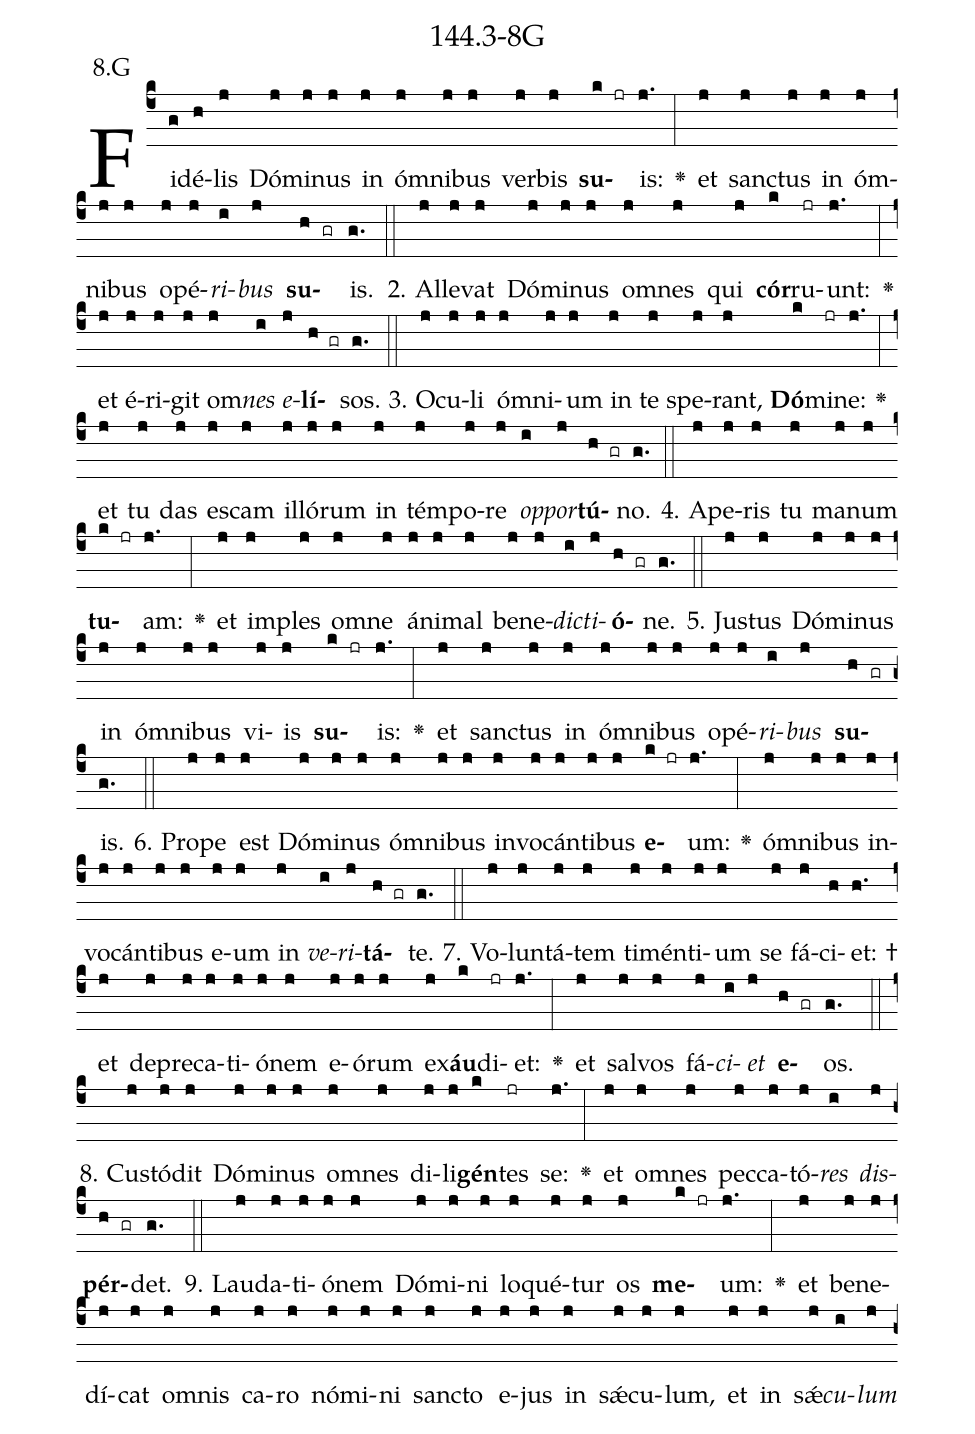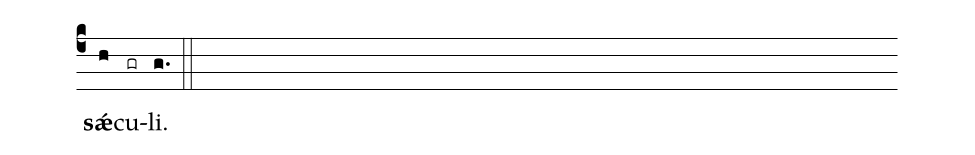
name: 144.3-8G;
annotation: 8.G;
%%
(c4)Fi(g)dé(h)lis(j) Dó(j)mi(j)nus(j) in(j) óm(j)ni(j)bus(j) ver(j)bis(j) <b>su</b>(k jr)is:(j.) <v>\greheightstar</v>(:) et(j) sanc(j)tus(j) in(j) óm(j)ni(j)bus(j) o(j)pé(j)<i>ri</i>(i)<i>bus</i>(j) <b>su</b>(h gr)is.(g.) (::)
2. Al(j)le(j)vat(j) Dó(j)mi(j)nus(j) om(j)nes(j) qui(j) <b>cór</b>(k)ru(jr)unt:(j.) <v>\greheightstar</v>(:) et(j) é(j)ri(j)git(j) om(j)<i>nes</i>(i) <i>e</i>(j)<b>lí</b>(h gr)sos.(g.) (::)
3. O(j)cu(j)li(j) óm(j)ni(j)um(j) in(j) te(j) spe(j)rant,(j) <b>Dó</b>(k)mi(jr)ne:(j.) <v>\greheightstar</v>(:) et(j) tu(j) das(j) es(j)cam(j) il(j)ló(j)rum(j) in(j) tém(j)po(j)re(j) <i>op</i>(i)<i>por</i>(j)<b>tú</b>(h gr)no.(g.) (::)
4. A(j)pe(j)ris(j) tu(j) ma(j)num(j) <b>tu</b>(k jr)am:(j.) <v>\greheightstar</v>(:) et(j) im(j)ples(j) om(j)ne(j) á(j)ni(j)mal(j) be(j)ne(j)<i>dic</i>(i)<i>ti</i>(j)<b>ó</b>(h gr)ne.(g.) (::)
5. Jus(j)tus(j) Dó(j)mi(j)nus(j) in(j) óm(j)ni(j)bus(j) vi(j)is(j) <b>su</b>(k jr)is:(j.) <v>\greheightstar</v>(:) et(j) sanc(j)tus(j) in(j) óm(j)ni(j)bus(j) o(j)pé(j)<i>ri</i>(i)<i>bus</i>(j) <b>su</b>(h gr)is.(g.) (::)
6. Pro(j)pe(j) est(j) Dó(j)mi(j)nus(j) óm(j)ni(j)bus(j) in(j)vo(j)cán(j)ti(j)bus(j) <b>e</b>(k jr)um:(j.) <v>\greheightstar</v>(:) óm(j)ni(j)bus(j) in(j)vo(j)cán(j)ti(j)bus(j) e(j)um(j) in(j) <i>ve</i>(i)<i>ri</i>(j)<b>tá</b>(h gr)te.(g.) (::)
7. Vo(j)lun(j)tá(j)tem(j) ti(j)mén(j)ti(j)um(j) se(j) fá(j)ci(h)et: †(h.) et(j) de(j)pre(j)ca(j)ti(j)ó(j)nem(j) e(j)ó(j)rum(j) ex(j)<b>áu</b>(k)di(jr)et:(j.) <v>\greheightstar</v>(:) et(j) sal(j)vos(j) fá(j)<i>ci</i>(i)<i>et</i>(j) <b>e</b>(h gr)os.(g.) (::)
8. Cus(j)tó(j)dit(j) Dó(j)mi(j)nus(j) om(j)nes(j) di(j)li(j)<b>gén</b>(k)tes(jr) se:(j.) <v>\greheightstar</v>(:) et(j) om(j)nes(j) pec(j)ca(j)tó(j)<i>res</i>(i) <i>dis</i>(j)<b>pér</b>(h gr)det.(g.) (::)
9. Lau(j)da(j)ti(j)ó(j)nem(j) Dó(j)mi(j)ni(j) lo(j)qué(j)tur(j) os(j) <b>me</b>(k jr)um:(j.) <v>\greheightstar</v>(:) et(j) be(j)ne(j)dí(j)cat(j) om(j)nis(j) ca(j)ro(j) nó(j)mi(j)ni(j) sanc(j)to(j) e(j)jus(j) in(j) sǽ(j)cu(j)lum,(j) et(j) in(j) sǽ(j)<i>cu</i>(i)<i>lum</i>(j) <b>sǽ</b>(h)cu(gr)li.(g.) (::)
